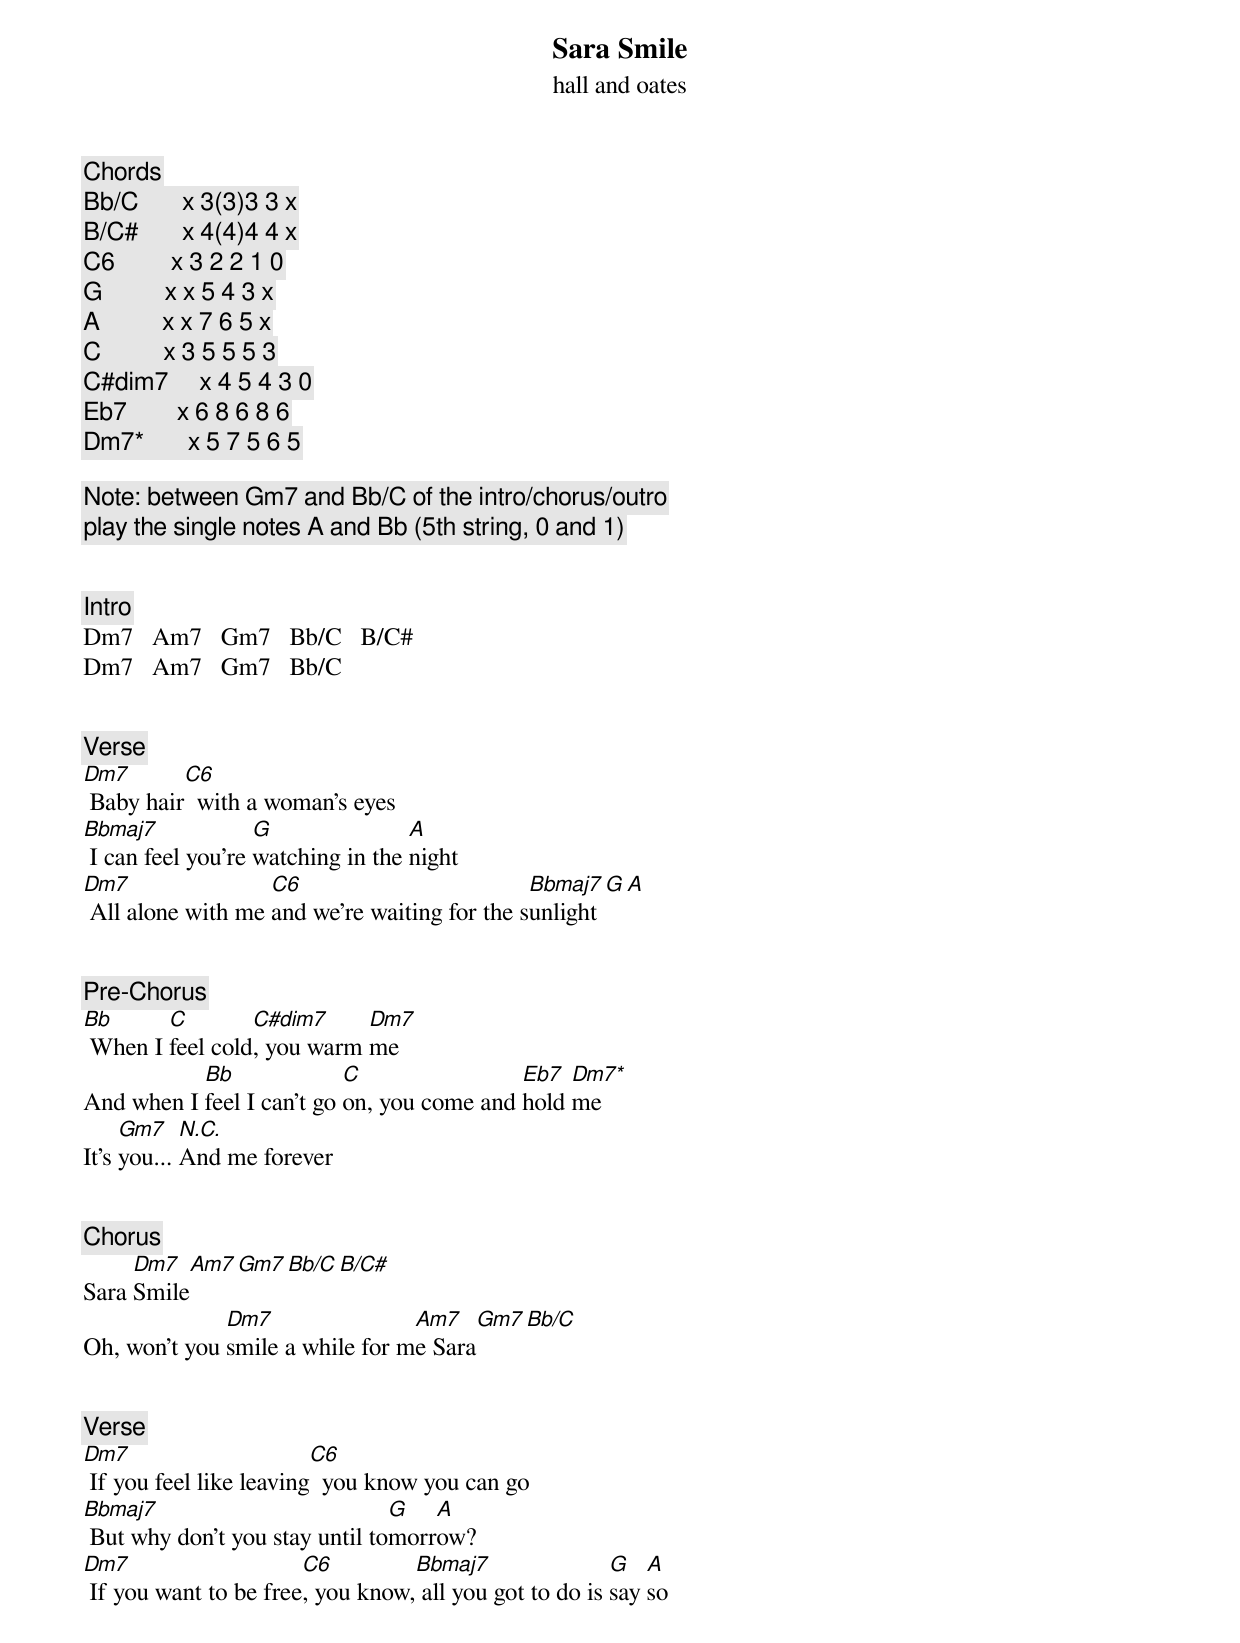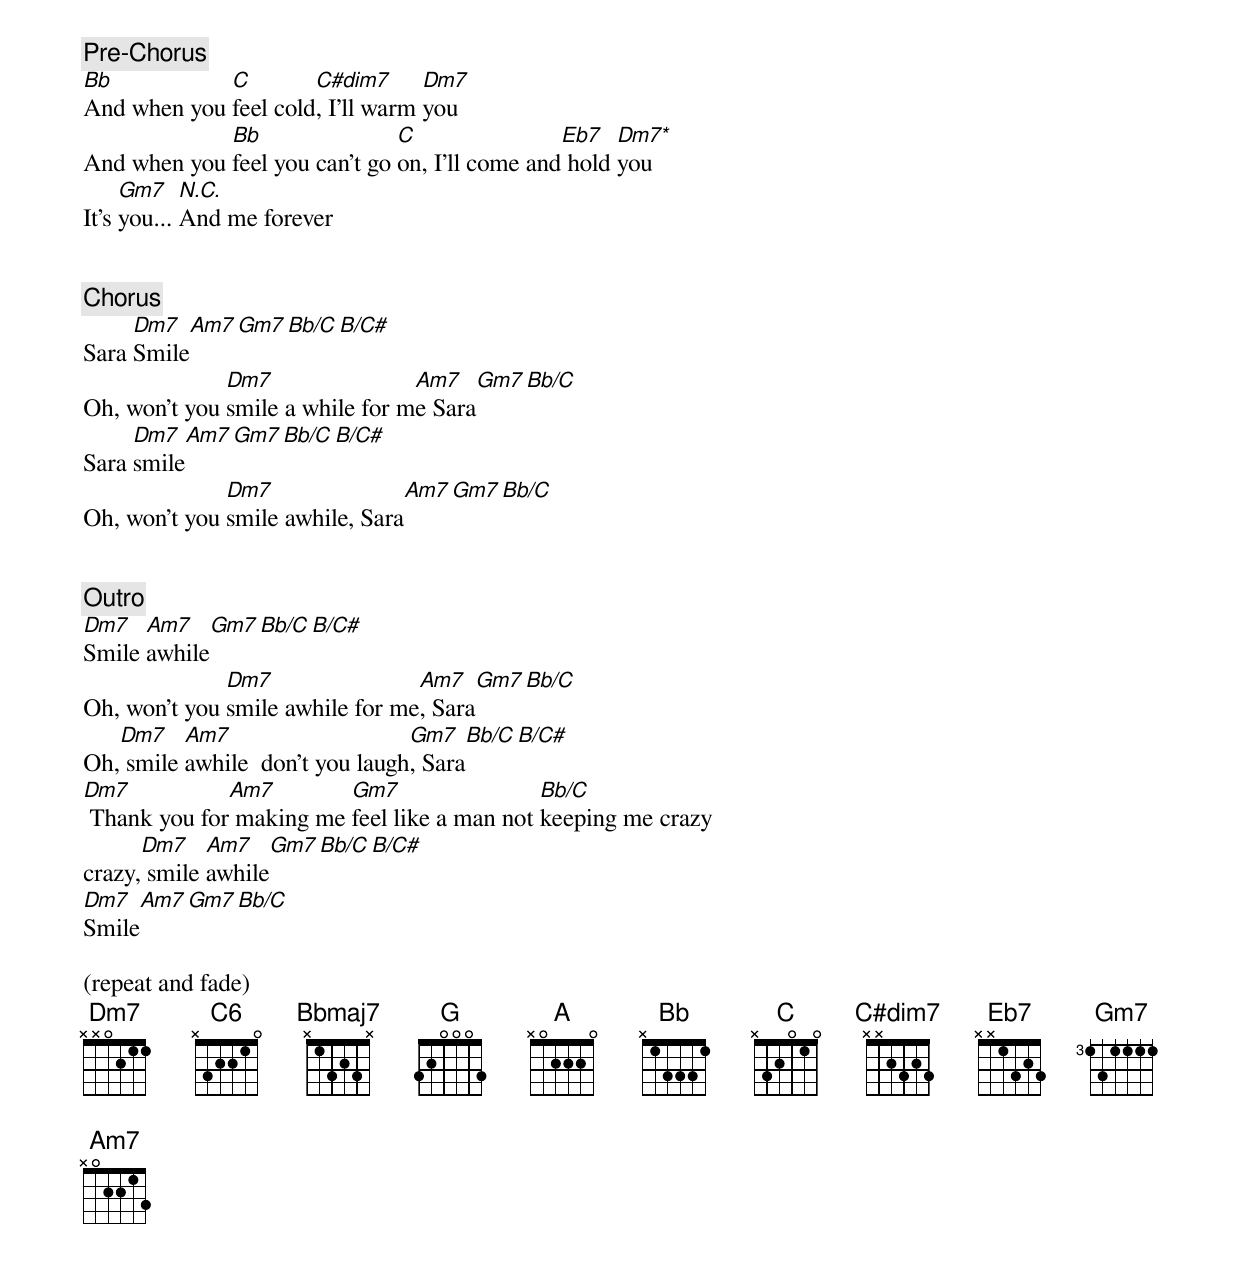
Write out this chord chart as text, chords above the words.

{title: Sara Smile}
{subtitle: hall and oates}

Chords]
Bb/C       x 3(3)3 3 x
B/C#       x 4(4)4 4 x
C6         x 3 2 2 1 0
G          x x 5 4 3 x
A          x x 7 6 5 x
C          x 3 5 5 5 3
C#dim7     x 4 5 4 3 0
Eb7        x 6 8 6 8 6
Dm7*       x 5 7 5 6 5

Note: between Gm7 and Bb/C of the intro/chorus/outro
      play the single notes A and Bb (5th string, 0 and 1)


[Intro]
Dm7   Am7   Gm7   Bb/C   B/C#
Dm7   Am7   Gm7   Bb/C


[Verse]
Dm7       C6
 Baby hair  with a woman's eyes
Bbmaj7             G               A
 I can feel you're watching in the night
Dm7                C6                         Bbmaj7  G  A
 All alone with me and we're waiting for the sunlight


[Pre-Chorus]
Bb      C        C#dim7     Dm7
 When I feel cold, you warm me
           Bb              C                Eb7  Dm7*
And when I feel I can't go on, you come and hold me
     Gm7    N.C.
It's you... And me forever


[Chorus]
     Dm7   Am7   Gm7   Bb/C   B/C#
Sara Smile
              Dm7                Am7     Gm7   Bb/C
Oh, won't you smile a while for me Sara


[Verse]
Dm7                      C6
 If you feel like leaving  you know you can go
Bbmaj7                          G   A
 But why don't you stay until tomorrow?
Dm7                    C6         Bbmaj7                G   A
 If you want to be free, you know, all you got to do is say so


[Pre-Chorus]
Bb           C        C#dim7      Dm7
And when you feel cold, I'll warm you
             Bb                C                Eb7   Dm7*
And when you feel you can't go on, I'll come and hold you
     Gm7    N.C.
It's you... And me forever


[Chorus]
     Dm7   Am7   Gm7   Bb/C   B/C#
Sara Smile
              Dm7                Am7     Gm7   Bb/C
Oh, won't you smile a while for me Sara
     Dm7   Am7   Gm7   Bb/C   B/C#
Sara smile
              Dm7                Am7     Gm7   Bb/C
Oh, won't you smile awhile, Sara


[Outro]
Dm7   Am7   Gm7   Bb/C   B/C#
Smile awhile
              Dm7                Am7     Gm7   Bb/C
Oh, won't you smile awhile for me, Sara
   Dm7    Am7                    Gm7   Bb/C   B/C#
Oh, smile awhile  don't you laugh, Sara
Dm7           Am7        Gm7                 Bb/C
 Thank you for making me feel like a man not keeping me crazy
      Dm7    Am7   Gm7   Bb/C   B/C#
crazy, smile awhile
Dm7  Am7   Gm7   Bb/C
Smile

(repeat and fade)
